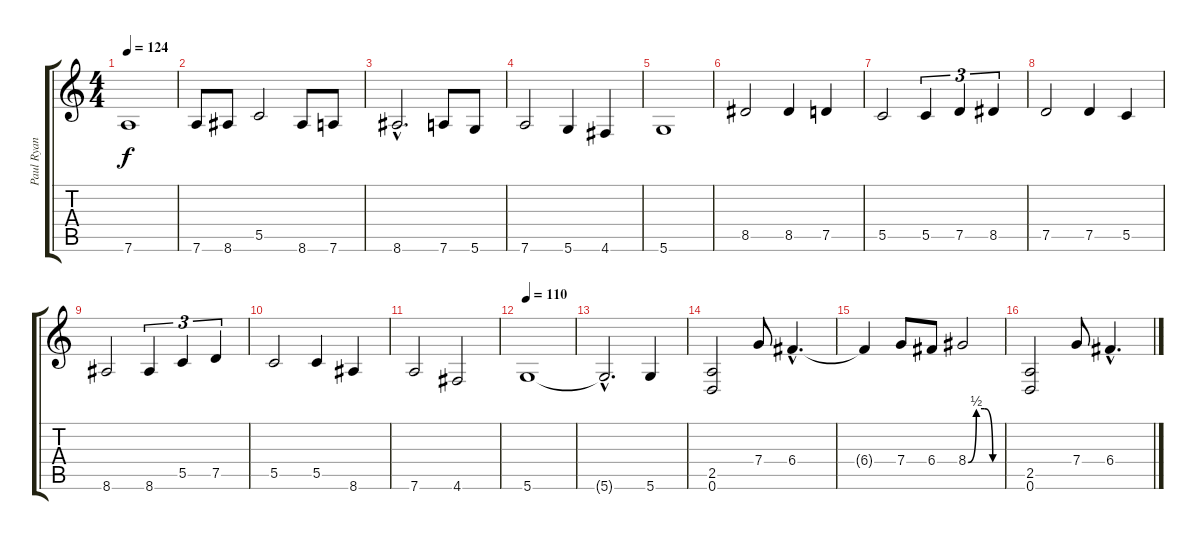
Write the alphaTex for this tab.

\track ("Paul Ryan (Guitar)" "Paul Ryan ") {instrument distortionguitar}
\staff {score tabs}
\tuning (D4 A3 F3 C3 G2 D2) {hide}
\ts (4 4)
\tempo 124
\clef g2
\ks c
7.6.1{dy f} |
7.6.8 8.6.8 5.5.2 8.6.8 7.6.8 |
8.6{hac}.2{d} 7.6.8 5.6.8 |
7.6.2 5.6.4 4.6.4 |
5.6.1 |
8.5.2 8.5.4 7.5.4 |
5.5.2 5.5.4{tu (3 2)} 7.5.4{tu (3 2)} 8.5.4{tu (3 2)} |
7.5.2 7.5.4 5.5.4 |
8.6.2 8.6.4{tu (3 2)} 5.5.4{tu (3 2)} 7.5.4{tu (3 2)} |
5.5.2 5.5.4 8.6.4 |
7.6.2 4.6.2 |
\tempo 110
5.6.1 |
5.6{hac t}.2{d} 5.6.4 |
(2.5 0.6).2 7.4.8 6.4{hac}.4{d} |
6.4{t}.4 7.4.8 6.4.8 8.4{be (custom 0 0 15 2 30 2 45 0 60 0)}.2 |
(2.5 0.6).2 7.4.8 6.4{hac}.4{d}
